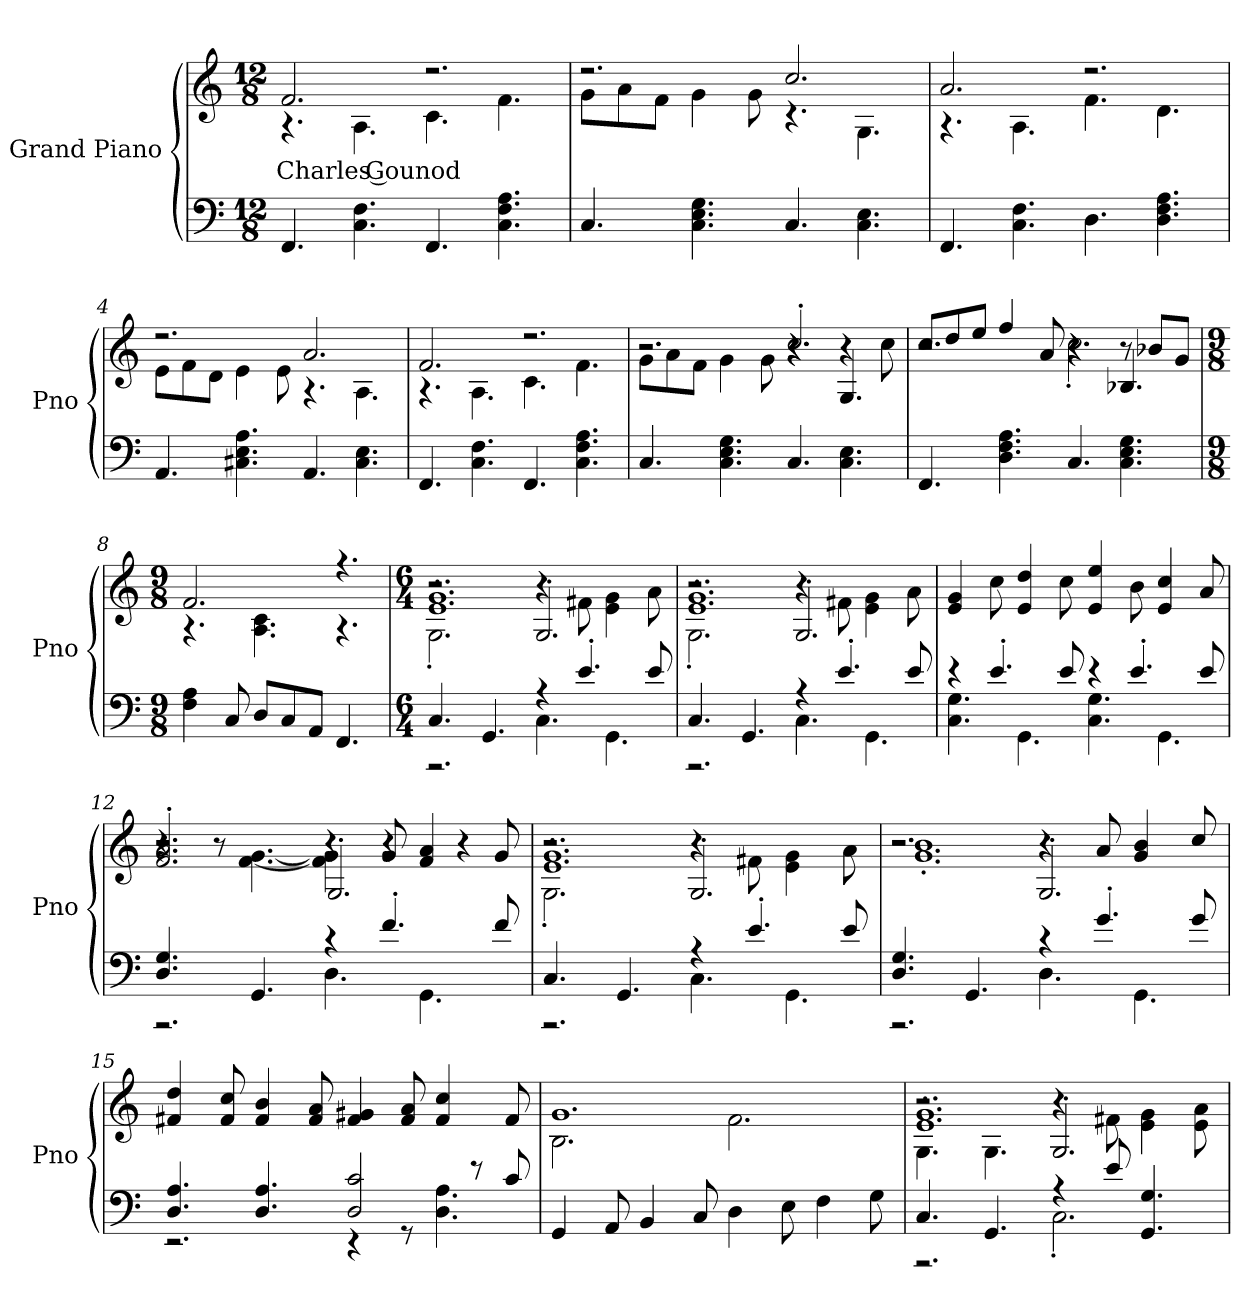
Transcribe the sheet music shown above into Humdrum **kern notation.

**kern	**kern	**text
*part1	*part1	*part1
*staff2	*staff1	*staff1
*I"Grand Piano	*	*
*I'Pno	*	*
*clefF4	*clefG2	*
*k[]	*k[]	*
*M12/8	*M12/8	*
*MM143	*MM143	*
=1	=1	=1
!	!	!LO:LY:b
*	*^	*
4.FF/	2.f/	4.r	Charles Gounod
4.C\ 4.F\	.	4.A\	.
4.FF/	2.r	4.c\	.
4.C\ 4.F\ 4.A\	.	4.f\	.
=2	=2	=2	=2
4.C/	2.r	8g\L	.
.	.	8a\	.
.	.	8f\J	.
4.C\ 4.E\ 4.G\	.	4g\	.
.	.	8g\	.
4.C/	2.cc/	4.r	.
4.C\ 4.E\	.	4.G\	.
=3	=3	=3	=3
4.FF/	2.a/	4.r	.
4.C\ 4.F\	.	4.A\	.
4.D\	2.r	4.f\	.
4.D\ 4.F\ 4.A\	.	4.d\	.
=4	=4	=4	=4
4.AA/	2.r	8e\L	.
.	.	8f\	.
.	.	8d\J	.
4.C#X\ 4.E\ 4.A\	.	4e\	.
.	.	8e\	.
4.AA/	2.a/	4.r	.
4.C#\ 4.E\	.	4.A\	.
=5	=5	=5	=5
4.FF/	2.f/	4.r	.
4.C\ 4.F\	.	4.A\	.
4.FF/	2.r	4.c\	.
4.C\ 4.F\ 4.A\	.	4.f\	.
!!LO:LB:g=z
=6	=6	=6	=6
*	*	*^	*
4.C/	2.r	8g\L	2.r	.
.	.	8a\	.	.
.	.	8f\J	.	.
4.C\ 4.E\ 4.G\	.	4g\	.	.
.	.	8g\	.	.
4.C/	2.cc'/	4.r	4.r	.
4.C\ 4.E\	.	4r	4.G/	.
.	.	8cc\	.	.
=7	=7	=7	=7	=7
4.FF/	8cc/L	2.r	2.r	.
.	8dd/	.	.	.
.	8ee/J	.	.	.
4.D\ 4.F\ 4.A\	4ff/	.	.	.
.	8a/	.	.	.
4.C/	4.r	2.cc'\	4.r	.
4.C\ 4.E\ 4.G\	8r	.	4.B-X/	.
.	8b-X/L	.	.	.
.	8g/J	.	.	.
*	*v	*v	*v	*
=8	=8	=8
*M9/8	*M9/8	*
*	*^	*
4F\ 4A\	2.f/	4.r	.
8C/	.	.	.
8D/L	.	4.A\ 4.c\	.
8C/	.	.	.
8AA/J	.	.	.
4.FF/	4.r	4.r	.
*	*v	*v	*
=9	=9	=9
*M6/4	*M6/4	*
*^	*^	*
*	*	*	*^	*
4.C/	2.r	1.e' 1.g'	2.G'\	2.r	.
4.GG/	.	.	.	.	.
4r	4.C\	.	4r	2.G'/	.
4.e'/	.	.	8f#X\	.	.
.	4.GG\	.	4e\ 4g\	.	.
8e/	.	.	8a\	.	.
!!LO:LB:g=z	!!	!!
=10	=10	=10	=10	=10	=10
4.C/	2.r	1.e' 1.g'	2.G'\	2.r	.
4.GG/	.	.	.	.	.
4r	4.C\	.	4r	2.G'/	.
4.e'/	.	.	8f#X\	.	.
.	4.GG\	.	4e\ 4g\	.	.
8e/	.	.	8a\	.	.
*	*	*v	*v	*v	*
=11	=11	=11	=11
4r	4.C\ 4.G\	4e/ 4g/	.
4.e'/	.	8cc\	.
.	4.GG\	4e/ 4dd/	.
8e/	.	8cc\	.
4r	4.C\ 4.G\	4e/ 4ee/	.
4.e'/	.	8b\	.
.	4.GG\	4e/ 4cc/	.
8e/	.	8a/	.
=12	=12	=12	=12
*	*	*^	*
*	*	*	*^	*
4.D/ 4.G/	2.r	2.f/' 2.a/'	4r	2.r	.
.	.	.	8r	.	.
4.GG/	.	.	[4.f\ [4.g\	.	.
4r	4.D\	4r	4f\] 4g\]	2.G'/	.
4.f'/	.	8g/	4r	.	.
.	4.GG\	4f/ 4a/	.	.	.
.	.	.	4r	.	.
8f/	.	8g/	.	.	.
!!LO:LB:g=z	!!	!!
=13	=13	=13	=13	=13	=13
4.C/	2.r	1.e' 1.g'	2.G'\	2.r	.
4.GG/	.	.	.	.	.
4r	4.C\	.	4r	2.G'/	.
4.e'/	.	.	8f#X\	.	.
.	4.GG\	.	4e\ 4g\	.	.
8e/	.	.	8a\	.	.
=14	=14	=14	=14	=14	=14
4.D/ 4.G/	2.r	2.r	1.g' 1.b'	2.r	.
4.GG/	.	.	.	.	.
4r	4.D\	4r	.	2.G'/	.
4.g'/	.	8a/	.	.	.
.	4.GG\	4g/ 4b/	.	.	.
8g/	.	8cc/	.	.	.
*	*	*v	*v	*v	*
=15	=15	=15	=15
4.D/ 4.A/	2.r	4f#X/ 4dd/	.
.	.	8f#/ 8cc/	.
4.D/ 4.A/	.	4f#/ 4b/	.
.	.	8f#/ 8a/	.
2D/ 2c/	4r	4f#/ 4g#X/	.
.	8r	8f#/ 8a/	.
.	4.D\ 4.A\	4f#/ 4cc/	.
8r	.	.	.
8c/	.	8f#/	.
*v	*v	*	*
=16	=16	=16
*	*^	*
4GG/	1.g	2.B\	.
8AA/	.	.	.
4BB/	.	.	.
8C/	.	.	.
4D\	.	2.f\	.
8E\	.	.	.
4F\	.	.	.
8G\	.	.	.
!!LO:LB:g=z
=17	=17	=17	=17
*^	*	*^	*
4.C/	2.r	1.e' 1.g'	4.G\	2.r	.
4.GG/	.	.	4.G\	.	.
4r	2.C'\	.	4r	2.G'/	.
8e/	.	.	8f#X\	.	.
4.GG/ 4.G/	.	.	4e\ 4g\	.	.
.	.	.	8e\ 8a\	.	.
*v	*v	*	*	*	*
*	*v	*v	*v	*
=	=	=
*-	*-	*-
